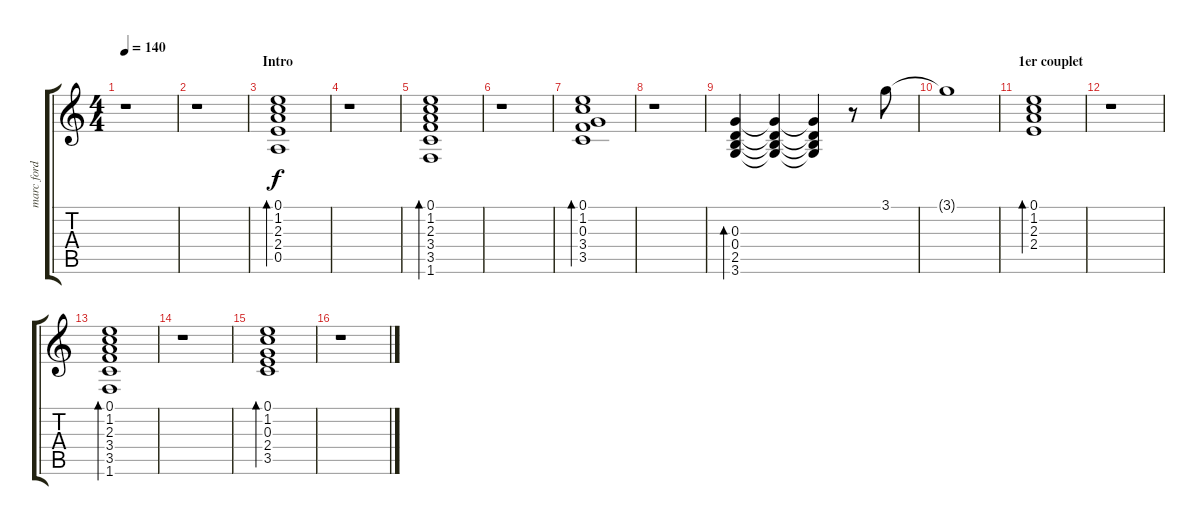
\track ("marc ford guitare" "marc ford ") {instrument acousticguitarsteel}
\staff {score tabs}
\tuning (E4 B3 G3 D3 A2 E2) {hide}
\ts (4 4)
\tempo 140
\clef g2
\ks c
r.1{dy f instrument acousticguitarsteel} |
r.1 |
\section ("" "Intro")
(0.1 1.2 2.3 2.4 0.5).1{bd 480} |
r.1 |
(0.1 1.2 2.3 3.4 3.5 1.6).1{bd 480} |
r.1 |
(0.1 1.2 0.3 3.4 3.5).1{bd 480} |
r.1 |
(0.3 0.4 2.5 3.6).4{bd 480} (0.3{t} 0.4{t} 2.5{t} 3.6{t}).4 (0.3{t} 0.4{t} 2.5{t} 3.6{t}).4 r.8 3.1.8 |
3.1{t}.1 |
\section ("" "1er couplet")
(0.1 1.2 2.3 2.4).1{bd 480} |
r.1 |
(0.1 1.2 2.3 3.4 3.5 1.6).1{bd 480} |
r.1 |
(0.1 1.2 0.3 2.4 3.5).1{bd 480} |
r.1
